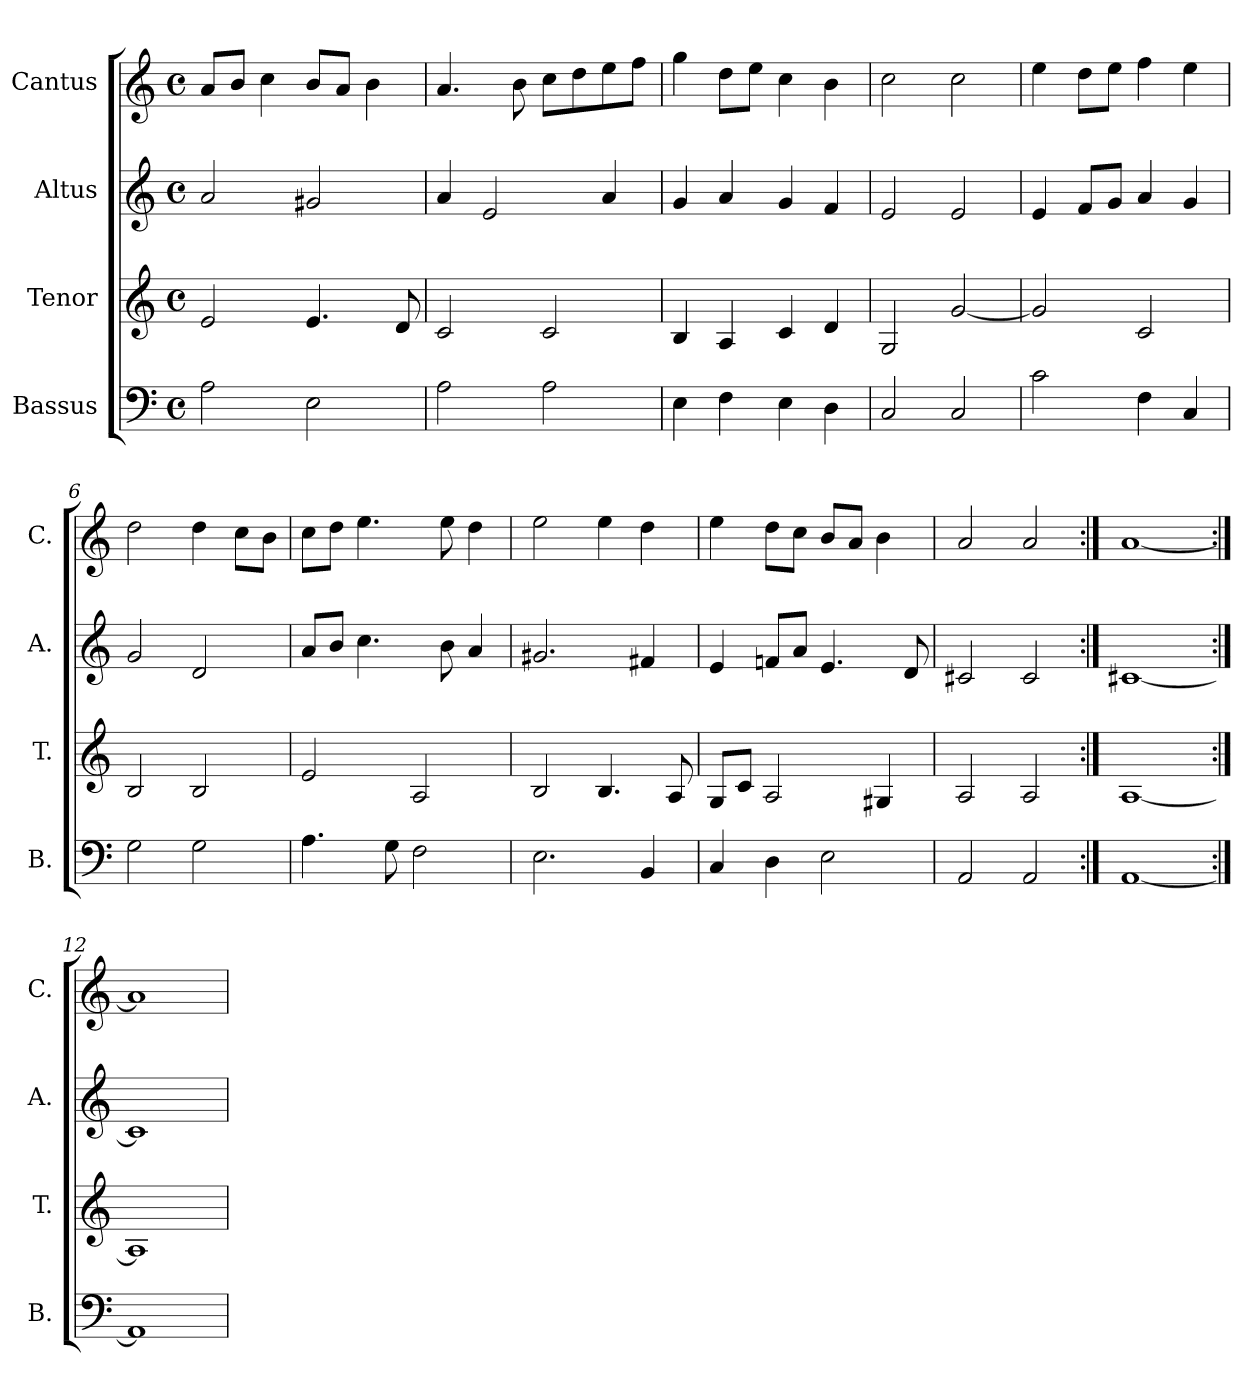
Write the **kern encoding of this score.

**kern	**kern	**kern	**kern
*part4	*part3	*part2	*part1
*staff4	*staff3	*staff2	*staff1
*I"Bassus	*I"Tenor	*I"Altus	*I"Cantus
*I'B.	*I'T.	*I'A.	*I'C.
*clefF4	*clefG2	*clefG2	*clefG2
*k[]	*k[]	*k[]	*k[]
*C:	*C:	*C:	*C:
*M4/4	*M4/4	*M4/4	*M4/4
*met(c)	*met(c)	*met(c)	*met(c)
=1	=1	=1	=1
2A\	2e/	2a/	8a/L
.	.	.	8b/J
.	.	.	4cc\
2E\	4.e/	2g#X/	8b/L
.	.	.	8a/J
.	.	.	4b\
.	8d/	.	.
=2	=2	=2	=2
2A\	2c/	4a/	4.a/
.	.	2e/	.
.	.	.	8b\
2A\	2c/	.	8cc\L
.	.	.	8dd\
.	.	4a/	8ee\
.	.	.	8ff\J
=3	=3	=3	=3
4E\	4B/	4g/	4gg\
4F\	4A/	4a/	8dd\L
.	.	.	8ee\J
4E\	4c/	4g/	4cc\
4D\	4d/	4f/	4b\
=4	=4	=4	=4
2C/	2G/	2e/	2cc\
2C/	[2g/	2e/	2cc\
=5	=5	=5	=5
2c\	2g/]	4e/	4ee\
.	.	8f/L	8dd\L
.	.	8g/J	8ee\J
4F\	2c/	4a/	4ff\
4C/	.	4g/	4ee\
!!LO:LB:g=z
=6	=6	=6	=6
2G\	2B/	2g/	2dd\
2G\	2B/	2d/	4dd\
.	.	.	8cc\L
.	.	.	8b\J
=7	=7	=7	=7
4.A\	2e/	8a/L	8cc\L
.	.	8b/J	8dd\J
.	.	4.cc\	4.ee\
8G\	.	.	.
2F\	2A/	.	.
.	.	8b\	8ee\
.	.	4a/	4dd\
=8	=8	=8	=8
2.E\	2B/	2.g#X/	2ee\
.	4.B/	.	4ee\
4BB/	.	4f#X/	4dd\
.	8A/	.	.
=9	=9	=9	=9
4C/	8G/L	4e/	4ee\
.	8c/J	.	.
4D\	2A/	8fn/L	8dd\L
.	.	8a/J	8cc\J
2E\	.	4.e/	8b/L
.	.	.	8a/J
.	4G#X/	.	4b\
.	.	8d/	.
=10	=10	=10	=10
2AA/	2A/	2c#X/	2a/
2AA/	2A/	2c#/	2a/
=11:|!	=11:|!	=11:|!	=11:|!
[1AA/	[1A/	[1c#X/	[1a/
=12:|!	=12:|!	=12:|!	=12:|!
1AA/]	1A/]	1c#/]	1a/]
=	=	=	=
*-	*-	*-	*-
